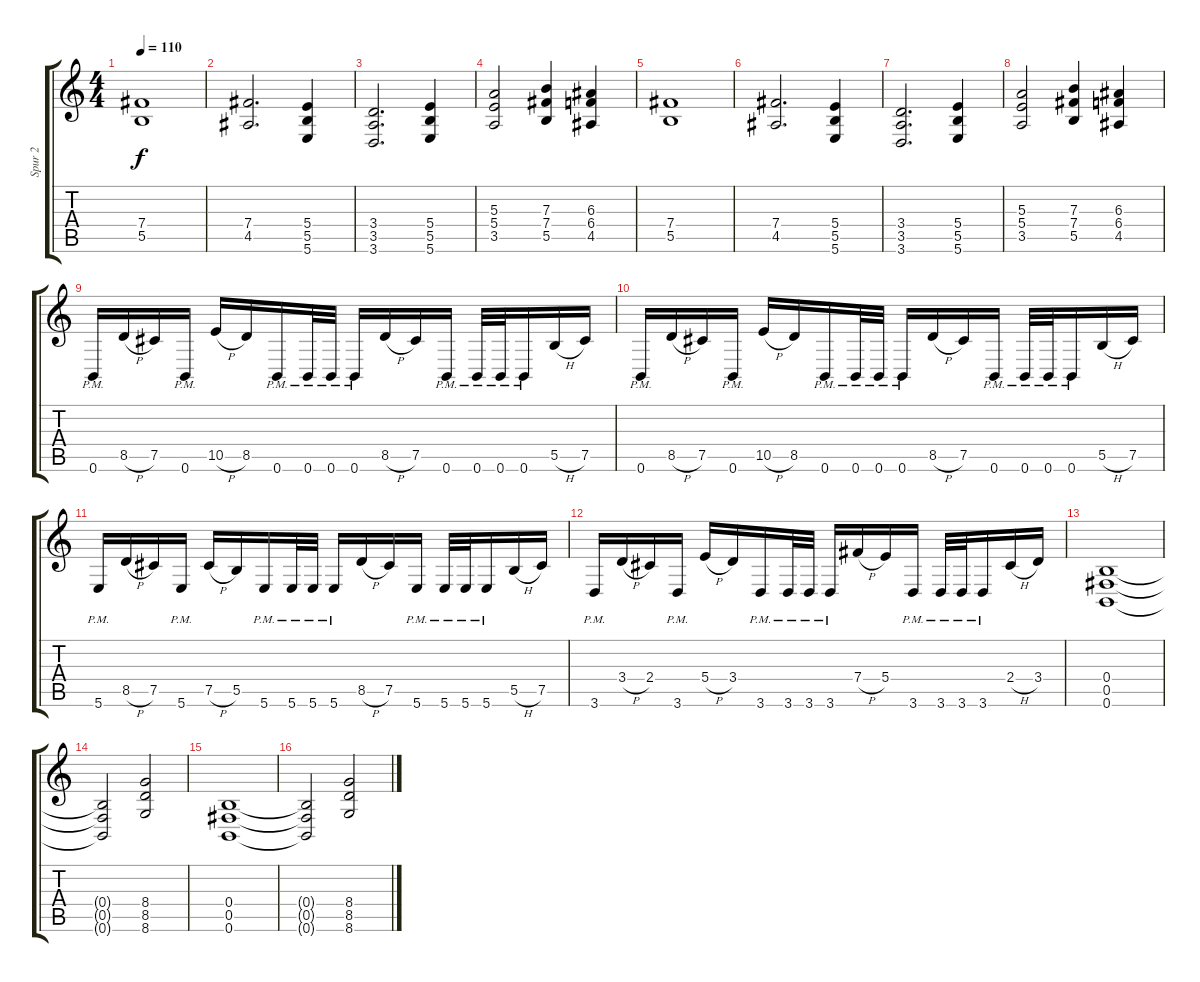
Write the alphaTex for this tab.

\track ("Spur 2" "Spur 2") {instrument distortionguitar}
\staff {score tabs}
\tuning (Db4 Ab3 E3 B2 Gb2 B1) {hide}
\ts (4 4)
\tempo 110
\clef g2
\ks c
(7.4 5.5).1{dy f} |
(7.4 4.5).2{d} (5.4 5.5 5.6).4 |
(3.4 3.5 3.6).2{d} (5.4 5.5 5.6).4 |
(5.3 5.4 3.5).2 (7.3 7.4 5.5).4 (6.3 6.4 4.5).4 |
(7.4 5.5).1 |
(7.4 4.5).2{d} (5.4 5.5 5.6).4 |
(3.4 3.5 3.6).2{d} (5.4 5.5 5.6).4 |
(5.3 5.4 3.5).2 (7.3 7.4 5.5).4 (6.3 6.4 4.5).4 |
0.6{pm}.16 8.5{h}.16 7.5.16 0.6{pm}.16 10.5{h}.16 8.5.16 0.6{pm}.16 0.6{pm}.32 0.6{pm}.32 0.6{pm}.16 8.5{h}.16 7.5.16 0.6{pm}.16 0.6{pm}.32 0.6{pm}.32 0.6{pm}.16 5.5{h}.16 7.5.16 |
0.6{pm}.16 8.5{h}.16 7.5.16 0.6{pm}.16 10.5{h}.16 8.5.16 0.6{pm}.16 0.6{pm}.32 0.6{pm}.32 0.6{pm}.16 8.5{h}.16 7.5.16 0.6{pm}.16 0.6{pm}.32 0.6{pm}.32 0.6{pm}.16 5.5{h}.16 7.5.16 |
5.6{pm}.16 8.5{h}.16 7.5.16 5.6{pm}.16 7.5{h}.16 5.5.16 5.6{pm}.16 5.6{pm}.32 5.6{pm}.32 5.6{pm}.16 8.5{h}.16 7.5.16 5.6{pm}.16 5.6{pm}.32 5.6{pm}.32 5.6{pm}.16 5.5{h}.16 7.5.16 |
3.6{pm}.16 3.4{h}.16 2.4.16 3.6{pm}.16 5.4{h}.16 3.4.16 3.6{pm}.16 3.6{pm}.32 3.6{pm}.32 3.6{pm}.16 7.4{h}.16 5.4.16 3.6{pm}.16 3.6{pm}.32 3.6{pm}.32 3.6{pm}.16 2.4{h}.16 3.4.16 |
(0.4 0.5 0.6).1 |
(0.4{t} 0.5{t} 0.6{t}).2 (8.4 8.5 8.6).2 |
(0.4 0.5 0.6).1 |
(0.4{t} 0.5{t} 0.6{t}).2 (8.4 8.5 8.6).2
